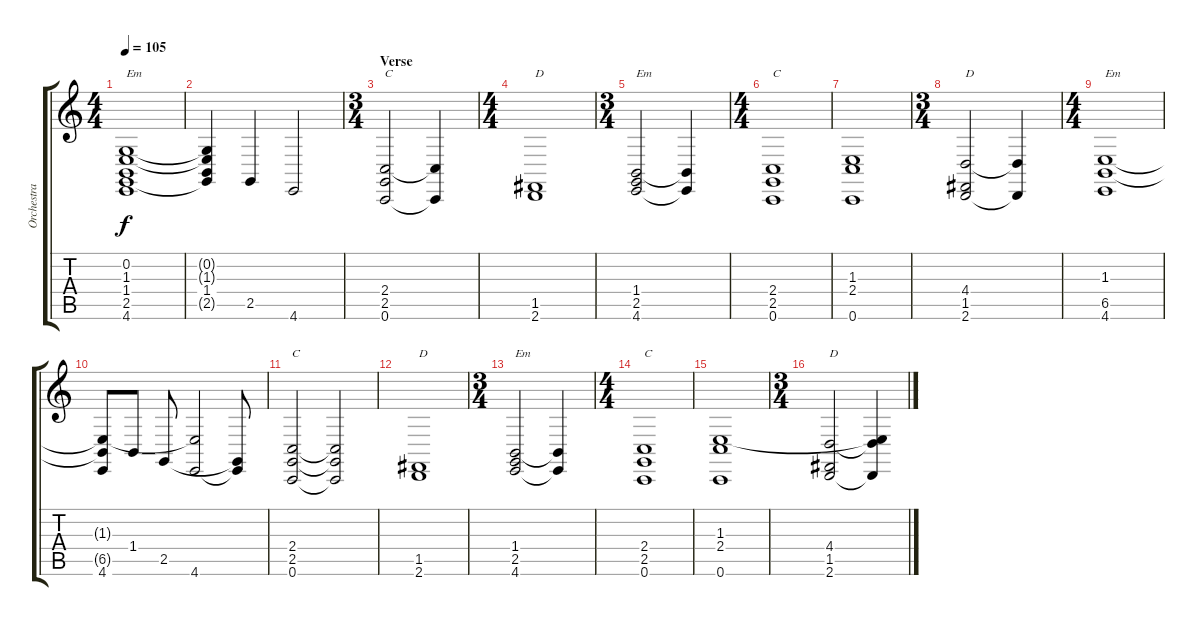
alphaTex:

\track ("Orchestra" "Orchestra") {instrument stringensemble1}
\staff {score tabs}
\tuning (C4 G3 Eb3 Bb2 F2 C2) {hide}
\ts (4 4)
\tempo 105
\clef g2
\ks c
(0.2 1.3 1.4 2.5 4.6).1{txt "Em" dy f} |
(0.2{t} 1.3{t} 1.4 2.5{t}).4 2.5.4 4.6.2 |
\ts (3 4)
\section ("" "Verse")
(2.4 2.5 0.6).2{txt "C"} (2.4{t} 0.6{t}).4 |
\ts (4 4)
(1.5 2.6).1{txt "D"} |
\ts (3 4)
(1.4 2.5 4.6).2{txt "Em"} (1.4{t} 4.6{t}).4 |
\ts (4 4)
(2.4 2.5 0.6).1{txt "C"} |
(1.3 2.4 0.6).1 |
\ts (3 4)
(4.4 1.5 2.6).2{txt "D"} (4.4{t} 2.6{t}).4 |
\ts (4 4)
(1.3 6.5 4.6).1{txt "Em"} |
(1.3{t} 6.5{t} 4.6).8 1.4.8 2.5.8 (1.3{t} 4.6).2 (2.5{t} 4.6{t}).8 |
(2.4 2.5 0.6).2{txt "C"} (2.4{t} 2.5{t} 0.6{t}).2 |
(1.5 2.6).1{txt "D"} |
\ts (3 4)
(1.4 2.5 4.6).2{txt "Em"} (1.4{t} 4.6{t}).4 |
\ts (4 4)
(2.4 2.5 0.6).1{txt "C"} |
(1.3 2.4 0.6).1 |
\ts (3 4)
(4.4 1.5 2.6).2{txt "D"} (1.3{t} 4.4{t} 2.6{t}).4
